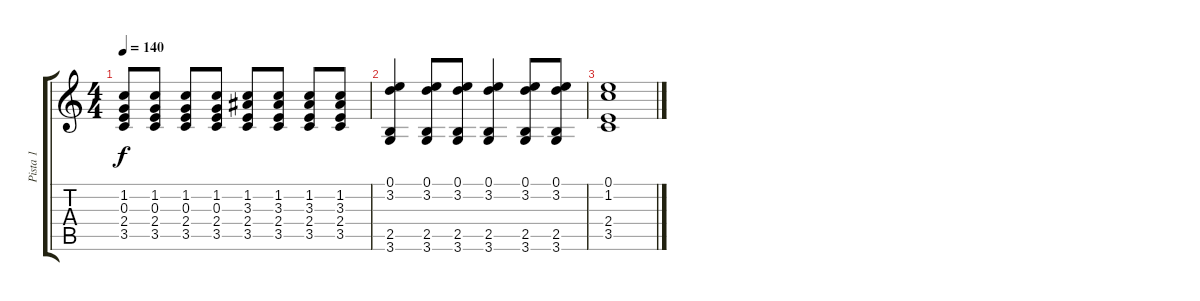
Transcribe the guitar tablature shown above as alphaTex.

\track ("Pista 1" "Pista 1") {instrument acousticguitarsteel}
\staff {score tabs}
\tuning (E4 B3 G3 D3 A2 E2) {hide}
\ts (4 4)
\tempo 140
\clef g2
\ks c
(1.2 0.3 2.4 3.5).8{dy f} (1.2 0.3 2.4 3.5).8 (1.2 0.3 2.4 3.5).8 (1.2 0.3 2.4 3.5).8 (1.2 3.3 2.4 3.5).8 (1.2 3.3 2.4 3.5).8 (1.2 3.3 2.4 3.5).8 (1.2 3.3 2.4 3.5).8 |
(0.1 3.2 2.5 3.6).4 (0.1 3.2 2.5 3.6).8 (0.1 3.2 2.5 3.6).8 (0.1 3.2 2.5 3.6).4 (0.1 3.2 2.5 3.6).8 (0.1 3.2 2.5 3.6).8 |
(0.1 1.2 2.4 3.5).1
